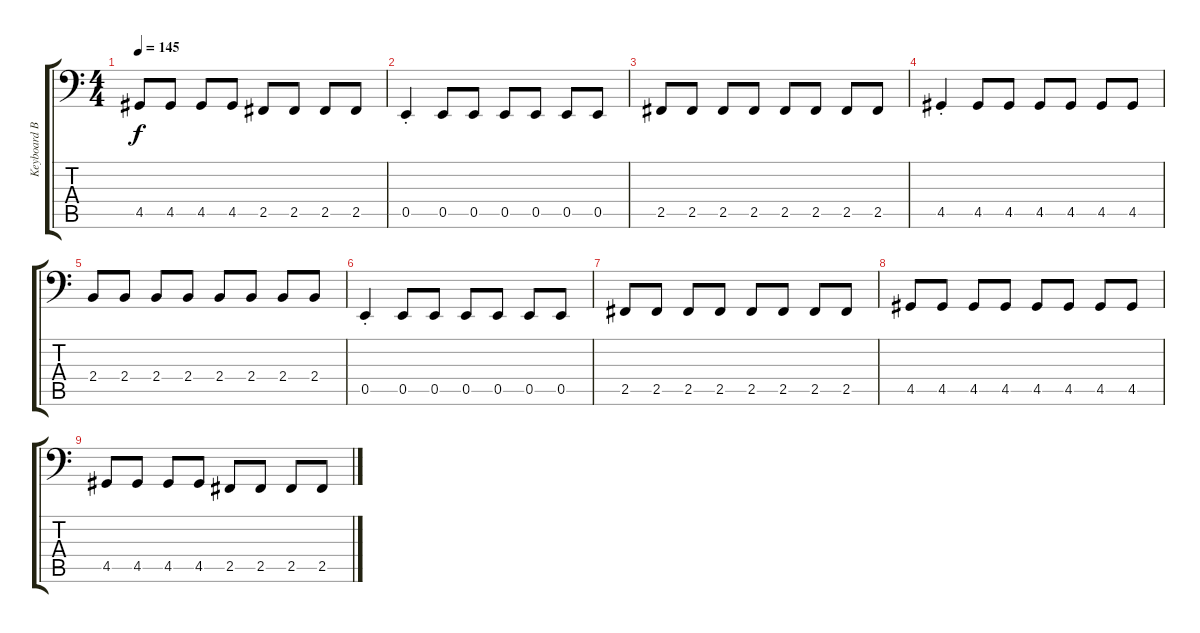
\track ("Keyboard Bass Synth" "Keyboard B") {instrument synthbass1}
\staff {score tabs}
\tuning (C3 G2 D2 A1 E1 B0) {hide}
\ts (4 4)
\tempo 145
\clef f4
\ks c
4.5.8{dy f} 4.5.8 4.5.8 4.5.8 2.5.8 2.5.8 2.5.8 2.5.8 |
0.5{st}.4 0.5.8 0.5.8 0.5.8 0.5.8 0.5.8 0.5.8 |
2.5.8 2.5.8 2.5.8 2.5.8 2.5.8 2.5.8 2.5.8 2.5.8 |
4.5{st}.4 4.5.8 4.5.8 4.5.8 4.5.8 4.5.8 4.5.8 |
2.4.8 2.4.8 2.4.8 2.4.8 2.4.8 2.4.8 2.4.8 2.4.8 |
0.5{st}.4 0.5.8 0.5.8 0.5.8 0.5.8 0.5.8 0.5.8 |
2.5.8 2.5.8 2.5.8 2.5.8 2.5.8 2.5.8 2.5.8 2.5.8 |
4.5.8 4.5.8 4.5.8 4.5.8 4.5.8 4.5.8 4.5.8 4.5.8 |
4.5.8 4.5.8 4.5.8 4.5.8 2.5.8 2.5.8 2.5.8 2.5.8
